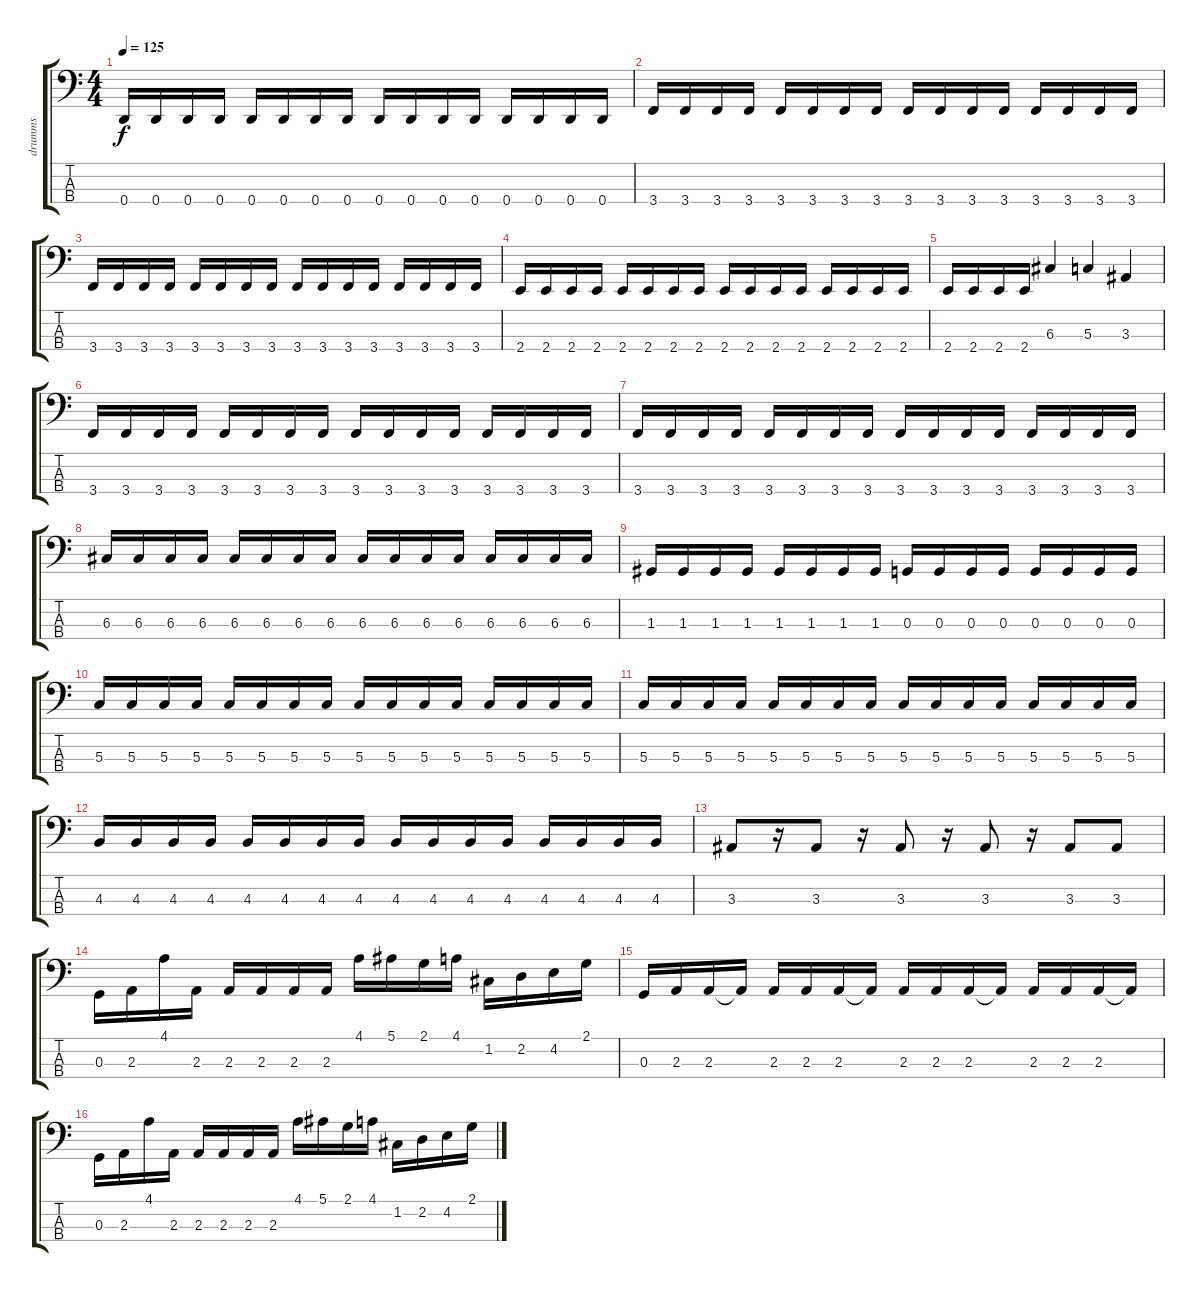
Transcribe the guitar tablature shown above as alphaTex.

\track ("drumms" "drumms") {instrument electricbassfinger}
\staff {score tabs}
\tuning (F2 C2 G1 D1) {hide}
\ts (4 4)
\tempo 125
\clef f4
\ks c
0.4.16{dy f} 0.4.16 0.4.16 0.4.16 0.4.16 0.4.16 0.4.16 0.4.16 0.4.16 0.4.16 0.4.16 0.4.16 0.4.16 0.4.16 0.4.16 0.4.16 |
3.4.16 3.4.16 3.4.16 3.4.16 3.4.16 3.4.16 3.4.16 3.4.16 3.4.16 3.4.16 3.4.16 3.4.16 3.4.16 3.4.16 3.4.16 3.4.16 |
3.4.16 3.4.16 3.4.16 3.4.16 3.4.16 3.4.16 3.4.16 3.4.16 3.4.16 3.4.16 3.4.16 3.4.16 3.4.16 3.4.16 3.4.16 3.4.16 |
2.4.16 2.4.16 2.4.16 2.4.16 2.4.16 2.4.16 2.4.16 2.4.16 2.4.16 2.4.16 2.4.16 2.4.16 2.4.16 2.4.16 2.4.16 2.4.16 |
2.4.16 2.4.16 2.4.16 2.4.16 6.3.4 5.3.4 3.3.4 |
3.4.16 3.4.16 3.4.16 3.4.16 3.4.16 3.4.16 3.4.16 3.4.16 3.4.16 3.4.16 3.4.16 3.4.16 3.4.16 3.4.16 3.4.16 3.4.16 |
3.4.16 3.4.16 3.4.16 3.4.16 3.4.16 3.4.16 3.4.16 3.4.16 3.4.16 3.4.16 3.4.16 3.4.16 3.4.16 3.4.16 3.4.16 3.4.16 |
6.3.16 6.3.16 6.3.16 6.3.16 6.3.16 6.3.16 6.3.16 6.3.16 6.3.16 6.3.16 6.3.16 6.3.16 6.3.16 6.3.16 6.3.16 6.3.16 |
1.3.16 1.3.16 1.3.16 1.3.16 1.3.16 1.3.16 1.3.16 1.3.16 0.3.16 0.3.16 0.3.16 0.3.16 0.3.16 0.3.16 0.3.16 0.3.16 |
5.3.16 5.3.16 5.3.16 5.3.16 5.3.16 5.3.16 5.3.16 5.3.16 5.3.16 5.3.16 5.3.16 5.3.16 5.3.16 5.3.16 5.3.16 5.3.16 |
5.3.16 5.3.16 5.3.16 5.3.16 5.3.16 5.3.16 5.3.16 5.3.16 5.3.16 5.3.16 5.3.16 5.3.16 5.3.16 5.3.16 5.3.16 5.3.16 |
4.3.16 4.3.16 4.3.16 4.3.16 4.3.16 4.3.16 4.3.16 4.3.16 4.3.16 4.3.16 4.3.16 4.3.16 4.3.16 4.3.16 4.3.16 4.3.16 |
3.3.8 r.16 3.3.8 r.16 3.3.8 r.16 3.3.8 r.16 3.3.8 3.3.8 |
0.3.16 2.3.16 4.1.16 2.3.16 2.3.16 2.3.16 2.3.16 2.3.16 4.1.16 5.1.16 2.1.16 4.1.16 1.2.16 2.2.16 4.2.16 2.1.16 |
0.3.16 2.3.16 2.3.16 2.3{t}.16 2.3.16 2.3.16 2.3.16 2.3{t}.16 2.3.16 2.3.16 2.3.16 2.3{t}.16 2.3.16 2.3.16 2.3.16 2.3{t}.16 |
0.3.16 2.3.16 4.1.16 2.3.16 2.3.16 2.3.16 2.3.16 2.3.16 4.1.16 5.1.16 2.1.16 4.1.16 1.2.16 2.2.16 4.2.16 2.1.16
